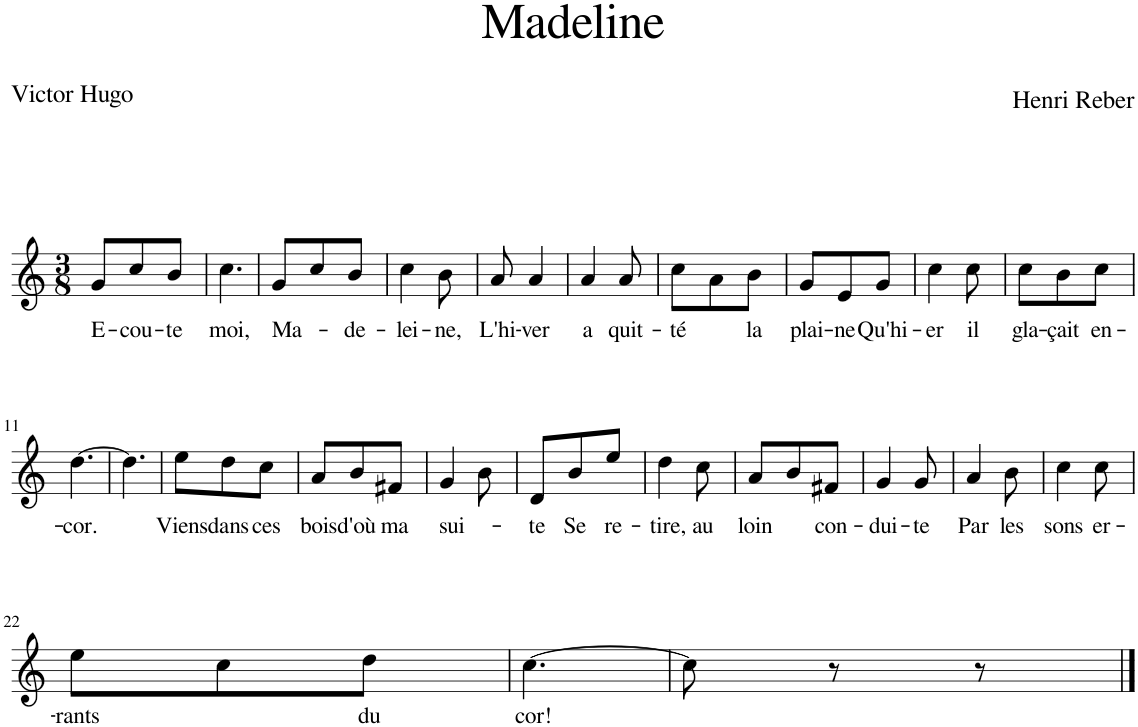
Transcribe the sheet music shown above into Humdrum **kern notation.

**kern	**text
*part1	*part1
*staff1	*staff1
*I"Piano	*
*I'Pno	*
*clefG2	*
*k[]	*
*M3/8	*
=1	=1
!	!LO:LY:b
8g/L	E-
!	!LO:LY:b
8cc/	-cou-
!	!LO:LY:b
8b/J	-te
=2	=2
!	!LO:LY:b
4.cc\	moi,
=3	=3
!	!LO:LY:b
8g/L	Ma-
8cc/	.
!	!LO:LY:b
8b/J	-de-
=4	=4
!	!LO:LY:b
4cc\	-lei-
!	!LO:LY:b
8b\	-ne,
=5	=5
!	!LO:LY:b
8a/	L'hi-
!	!LO:LY:b
4a/	-ver
=6	=6
!	!LO:LY:b
4a/	a
!	!LO:LY:b
8a/	quit-
=7	=7
!	!LO:LY:b
8cc\L	-té
8a\	.
!	!LO:LY:b
8b\J	la
=8	=8
!	!LO:LY:b
8g/L	plai-
!	!LO:LY:b
8e/	-ne
!	!LO:LY:b
8g/J	Qu'hi-
=9	=9
!	!LO:LY:b
4cc\	-er
!	!LO:LY:b
8cc\	il
=10	=10
!	!LO:LY:b
8cc\L	gla-
!	!LO:LY:b
8b\	-çait
!	!LO:LY:b
8cc\J	en-
!!LO:LB:g=z
=11	=11
!	!LO:LY:b
[4.dd\	-cor.
=12	=12
4.dd\]	.
=13	=13
!	!LO:LY:b
8ee\L	Viens
!	!LO:LY:b
8dd\	dans
!	!LO:LY:b
8cc\J	ces
=14	=14
!	!LO:LY:b
8a/L	bois
!	!LO:LY:b
8b/	d'où
!	!LO:LY:b
8f#X/J	ma
=15	=15
!	!LO:LY:b
4g/	sui-
8b\	.
=16	=16
!	!LO:LY:b
8d/L	-te
!	!LO:LY:b
8b/	Se
!	!LO:LY:b
8ee/J	re-
=17	=17
!	!LO:LY:b
4dd\	-tire,
!	!LO:LY:b
8cc\	au
=18	=18
!	!LO:LY:b
8a/L	loin
8b/	.
!	!LO:LY:b
8f#X/J	con-
=19	=19
!	!LO:LY:b
4g/	-dui-
!	!LO:LY:b
8g/	-te
=20	=20
!	!LO:LY:b
4a/	Par
!	!LO:LY:b
8b\	les
=21	=21
!	!LO:LY:b
4cc\	sons
!	!LO:LY:b
8cc\	er-
!!LO:LB:g=z
=22	=22
!	!LO:LY:b
8ee\L	-rants
8cc\	.
!	!LO:LY:b
8dd\J	du
=23	=23
!	!LO:LY:b
[4.cc\	cor!
=24	=24
8cc\]	.
8r	.
8r	.
==	==
*-	*-
